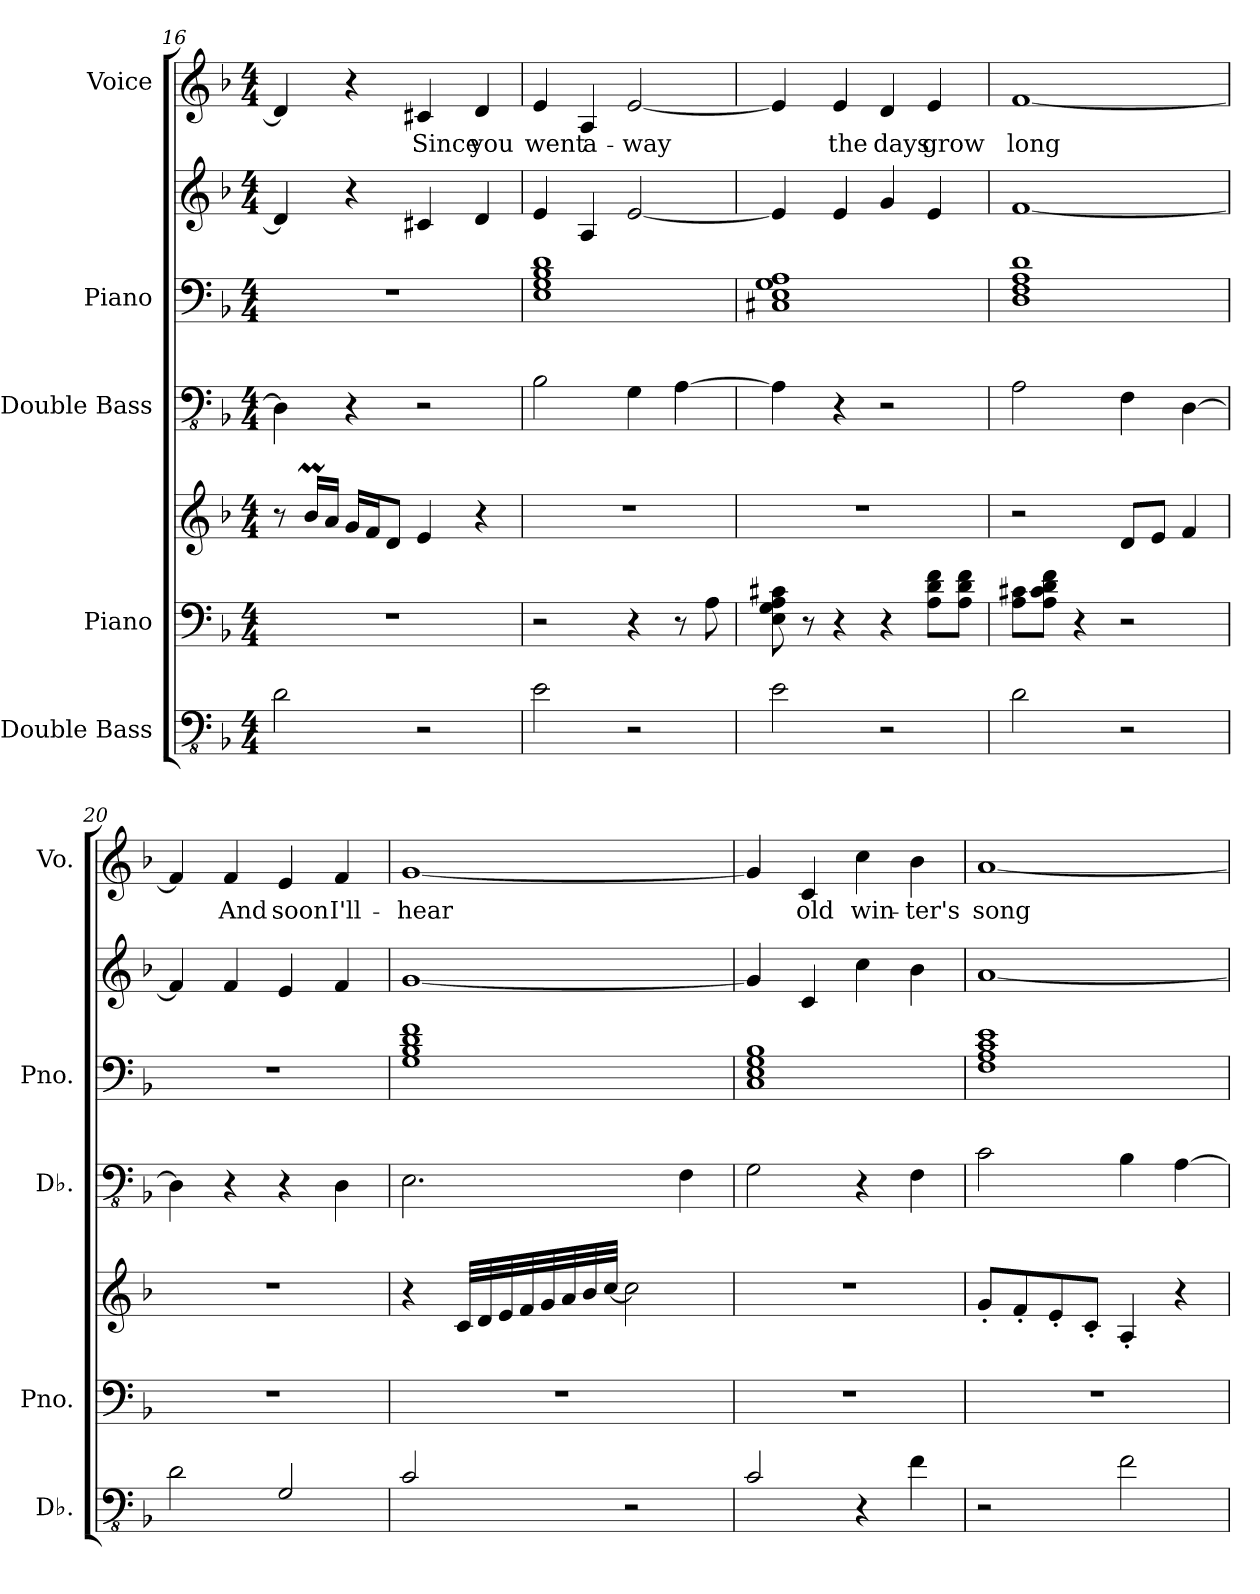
**kern	**kern	**kern	**kern	**kern	**kern	**kern	**text
*part5	*part4	*part4	*part3	*part2	*part2	*part1	*part1
*staff7	*staff6	*staff5	*staff4	*staff3	*staff2	*staff1	*staff1
*I"Double Bass	*I"Piano	*	*I"Double Bass	*I"Piano	*	*I"Voice	*
*I'Db.	*I'Pno.	*	*I'Db.	*I'Pno.	*	*I'Vo.	*
*clefFv4	*clefF4	*clefG2	*clefFv4	*clefF4	*clefG2	*clefG2	*
*ITrd7c12	*	*	*	*	*	*	*
*k[b-]	*k[b-]	*k[b-]	*k[b-]	*k[b-]	*k[b-]	*k[b-]	*
*M4/4	*M4/4	*M4/4	*M4/4	*M4/4	*M4/4	*M4/4	*
=16	=16	=16	=16	=16	=16	=16	=16
2DD\	1r	8r	4DD\]	1r	4d/]	4d/]	.
.	.	16b-M/LL	.	.	.	.	.
.	.	16a/JJ	.	.	.	.	.
.	.	16g/LL	4r	.	4r	4r	.
.	.	16f/J	.	.	.	.	.
.	.	8d/J	.	.	.	.	.
2r	.	4e/	2r	.	4c#X/	4c#X/	Since
.	.	4r	.	.	4d/	4d/	you
=17	=17	=17	=17	=17	=17	=17	=17
2EE\	2r	1r	2BB-\	1E 1G 1B- 1d	4e/	4e/	went
.	.	.	.	.	4A/	4A/	a-
2r	4r	.	4GG\	.	[2e/	[2e/	-way
.	8r	.	[4AA\	.	.	.	.
.	8A\	.	.	.	.	.	.
=18	=18	=18	=18	=18	=18	=18	=18
2EE\	8E\ 8G\ 8A\ 8c#X\	1r	4AA\]	1C#X 1E 1G 1A	4e/]	4e/]	.
.	8r	.	.	.	.	.	.
.	4r	.	4r	.	4e/	4e/	the
2r	4r	.	2r	.	4g/	4d/	days
.	8A\ 8d\ 8f\L	.	.	.	4e/	4e/	grow
.	8A\ 8d\ 8f\J	.	.	.	.	.	.
!!LO:PB:g=z
=19	=19	=19	=19	=19	=19	=19	=19
2DD\	8A\ 8c#X\L	2r	2AA\	1D 1F 1A 1d	[1f	[1f	long
.	8A\ 8c#\ 8d\ 8f\J	.	.	.	.	.	.
.	4r	.	.	.	.	.	.
2r	2r	8d/L	4FF\	.	.	.	.
.	.	8e/J	.	.	.	.	.
.	.	4f/	[4DD\	.	.	.	.
=20	=20	=20	=20	=20	=20	=20	=20
2DD\	1r	1r	4DD\]	1r	4f/]	4f/]	.
.	.	.	4r	.	4f/	4f/	And
2GGG/	.	.	4r	.	4e/	4e/	soon
.	.	.	4DD\	.	4f/	4f/	I'll-
=21	=21	=21	=21	=21	=21	=21	=21
2CC/	1r	4r	2.EE\	1G 1B- 1d 1f	[1g	[1g	hear
.	.	32c/LLL	.	.	.	.	.
.	.	32d/	.	.	.	.	.
.	.	32e/	.	.	.	.	.
.	.	32f/	.	.	.	.	.
.	.	32g/	.	.	.	.	.
.	.	32a/	.	.	.	.	.
.	.	32b-/	.	.	.	.	.
.	.	[32cc/JJJ	.	.	.	.	.
2r	.	2cc\]	.	.	.	.	.
.	.	.	4FF\	.	.	.	.
!!LO:LB:g=z
=22	=22	=22	=22	=22	=22	=22	=22
2CC/	1r	1r	2GG\	1C 1E 1G 1B-	4g/]	4g/]	.
.	.	.	.	.	4c/	4c/	old
4r	.	.	4r	.	4cc\	4cc\	win-
4FF\	.	.	4FF\	.	4b-\	4b-\	-ter's
=23	=23	=23	=23	=23	=23	=23	=23
2r	1r	8g'/L	2C\	1F 1A 1c 1e	[1a	[1a	song
.	.	8f'/	.	.	.	.	.
.	.	8e'/	.	.	.	.	.
.	.	8c'/J	.	.	.	.	.
2FF\	.	4A'/	4BB-\	.	.	.	.
.	.	4r	[4AA\	.	.	.	.
=	=	=	=	=	=	=	=
*-	*-	*-	*-	*-	*-	*-	*-
